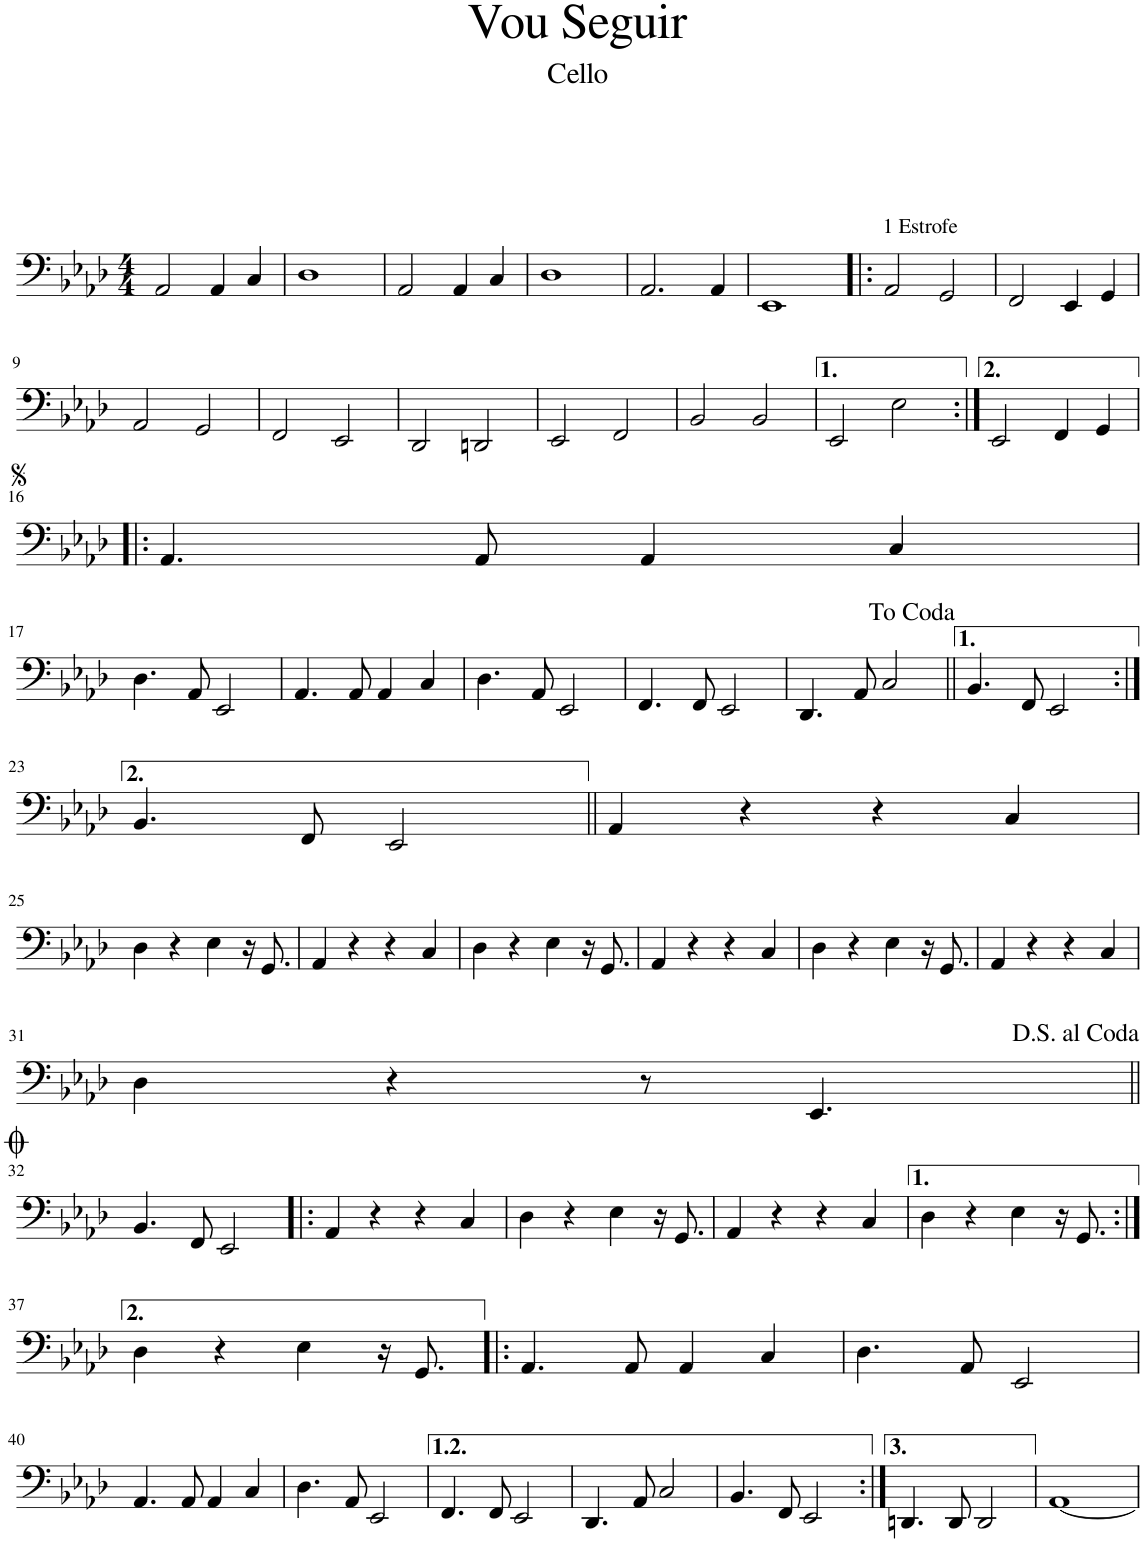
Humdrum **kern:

**kern
*part1
*staff1
*I"Piano
*I'Pno.
*clefF4
*k[b-e-a-d-]
*M4/4
=1
2AA-/
4AA-/
4C/
=2
1D-
=3
2AA-/
4AA-/
4C/
=4
1D-
=5
2.AA-/
4AA-/
=6
1EE-
=7!|:
!LO:TX:a:t=1 Estrofe
2AA-/
2GG/
=8
2FF/
4EE-/
4GG/
!!LO:LB:g=z
=9
2AA-/
2GG/
=10
2FF/
2EE-/
=11
2DD-/
2DDn/
=12
2EE-/
2FF/
=13
2BB-/
2BB-/
=14
2EE-/
2E-\
=15:|!
2EE-/
4FF/
4GG/
!!LO:LB:g=z
=16!|:
4.AA-/
8AA-/
4AA-/
4C/
!!LO:LB:g=z
=17
4.D-\
8AA-/
2EE-/
=18
4.AA-/
8AA-/
4AA-/
4C/
=19
4.D-\
8AA-/
2EE-/
=20
4.FF/
8FF/
2EE-/
=21
4.DD-/
8AA-/
2C/
=22||
4.BB-/
8FF/
2EE-/
!!LO:LB:g=z
=23:|!
4.BB-/
8FF/
2EE-/
=24||
4AA-/
4r
4r
4C/
!!LO:LB:g=z
=25
4D-\
4r
4E-\
16r
8.GG/
=26
4AA-/
4r
4r
4C/
=27
4D-\
4r
4E-\
16r
8.GG/
=28
4AA-/
4r
4r
4C/
=29
4D-\
4r
4E-\
16r
8.GG/
=30
4AA-/
4r
4r
4C/
!!LO:LB:g=z
=31
4D-\
4r
8r
4.EE-/
!!LO:LB:g=z
=32||
4.BB-/
8FF/
2EE-/
=33!|:
4AA-/
4r
4r
4C/
=34
4D-\
4r
4E-\
16r
8.GG/
=35
4AA-/
4r
4r
4C/
=36
4D-\
4r
4E-\
16r
8.GG/
!!LO:LB:g=z
=37:|!
4D-\
4r
4E-\
16r
8.GG/
=38!|:
4.AA-/
8AA-/
4AA-/
4C/
=39
4.D-\
8AA-/
2EE-/
!!LO:LB:g=z
=40
4.AA-/
8AA-/
4AA-/
4C/
=41
4.D-\
8AA-/
2EE-/
=42
4.FF/
8FF/
2EE-/
=43
4.DD-/
8AA-/
2C/
=44
4.BB-/
8FF/
2EE-/
=45:|!
4.DDn/
8DD/
2DD/
=46
[1AA-
=
*-
